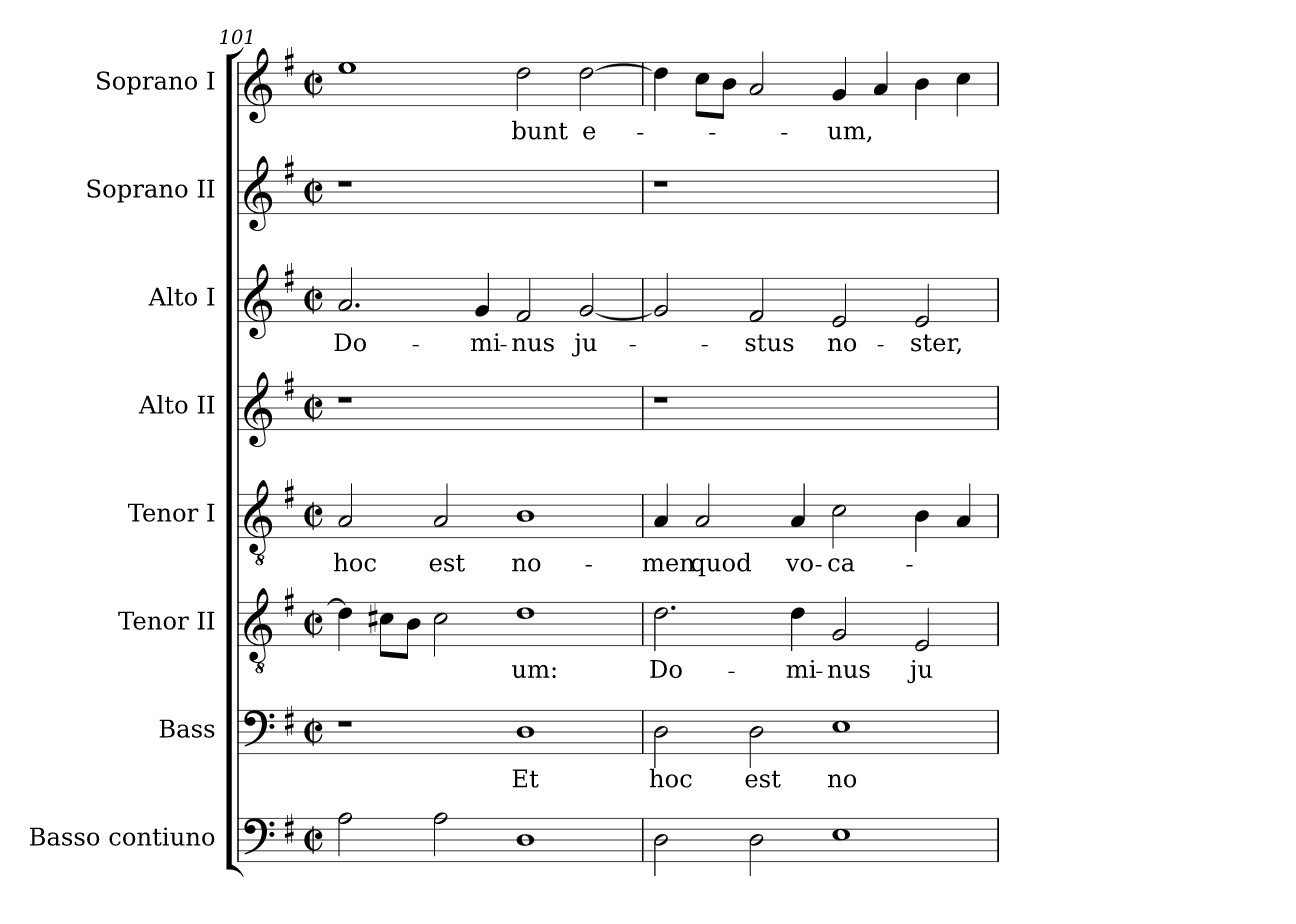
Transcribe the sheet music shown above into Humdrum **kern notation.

**kern	**kern	**text	**kern	**text	**kern	**text	**kern	**kern	**text	**kern	**kern	**text
*part8	*part7	*part7	*part6	*part6	*part5	*part5	*part4	*part3	*part3	*part2	*part1	*part1
*staff8	*staff7	*staff7	*staff6	*staff6	*staff5	*staff5	*staff4	*staff3	*staff3	*staff2	*staff1	*staff1
*I"Basso contiuno	*I"Bass	*	*I"Tenor II	*	*I"Tenor I	*	*I"Alto II	*I"Alto I	*	*I"Soprano II	*I"Soprano I	*
*	*I'B	*	*	*	*I'T	*	*	*I'A	*	*	*	*
!!LO:LB:g=z
*clefF4	*clefF4	*	*clefGv2	*	*clefGv2	*	*clefG2	*clefG2	*	*clefG2	*clefG2	*
*k[f#]	*k[f#]	*	*k[f#]	*	*k[f#]	*	*k[f#]	*k[f#]	*	*k[f#]	*k[f#]	*
*G:	*G:	*	*G:	*	*G:	*	*G:	*G:	*	*G:	*G:	*
*M2/2	*M2/2	*	*M2/2	*	*M2/2	*	*M2/2	*M2/2	*	*M2/2	*M2/2	*
*met(c|)	*met(c|)	*	*met(c|)	*	*met(c|)	*	*met(c|)	*met(c|)	*	*met(c|)	*met(c|)	*
=101	=101	=101	=101	=101	=101	=101	=101	=101	=101	=101	=101	=101
!	!	!	!	!	!	!LO:LY:b:color=#000000	!LO:N:vis=1	!	!	!	!	!
!	!	!	!	!	!	!	!	!	!LO:LY:b:color=#000000	!LO:N:vis=1	!	!
2Ai\	1r	.	4di\]	.	2Ai/	hoc	1r	2.ai/	Do-	1r	1eei	.
.	.	.	8c#Xi\L	.	.	.	.	.	.	.	.	.
.	.	.	8Bi\J	.	.	.	.	.	.	.	.	.
!	!	!	!	!	!	!LO:LY:b:color=#000000	!	!	!	!	!	!
2Ai\	.	.	2c#i\	.	2Ai/	est	.	.	.	.	.	.
!	!	!	!	!	!	!	!	!	!LO:LY:b:color=#000000	!	!	!
.	.	.	.	.	.	.	.	4gi/	-mi-	.	.	.
!	!	!LO:LY:b:color=#000000	!	!	!	!	!	!	!	!	!	!
!	!	!	!	!LO:LY:b:color=#000000	!	!	!	!	!	!	!	!
!	!	!	!	!	!	!LO:LY:b:color=#000000	!	!	!	!	!	!
!	!	!	!	!	!	!	!	!	!LO:LY:b:color=#000000	!	!	!
!	!	!	!	!	!	!	!	!	!	!	!	!LO:LY:b:color=#000000
1Di	1Di	Et	1di	-um:	1Bi	no-	1ryy	2f#i/	-nus	1ryy	2ddi\	-bunt
!	!	!	!	!	!	!	!	!	!LO:LY:b:color=#000000	!	!	!
!	!	!	!	!	!	!	!	!	!	!	!	!LO:LY:b:color=#000000
.	.	.	.	.	.	.	.	[<2gi/	ju-	.	[>2ddi\	e-
=102	=102	=102	=102	=102	=102	=102	=102	=102	=102	=102	=102	=102
!	!	!LO:LY:b:color=#000000	!	!	!	!	!	!	!	!	!	!
!	!	!	!	!LO:LY:b:color=#000000	!	!	!	!	!	!	!	!
!	!	!	!	!	!	!LO:LY:b:color=#000000	!LO:N:vis=1	!	!	!LO:N:vis=1	!	!
2Di\	2Di\	hoc	2.di\	Do-	4Ai/	-men	1r	2gi/]	.	1r	4ddi\]	.
!	!	!	!	!	!	!LO:LY:b:color=#000000	!	!	!	!	!	!
.	.	.	.	.	2Ai/	quod	.	.	.	.	8cci\L	.
.	.	.	.	.	.	.	.	.	.	.	8bi\J	.
!	!	!LO:LY:b:color=#000000	!	!	!	!	!	!	!	!	!	!
!	!	!	!	!	!	!	!	!	!LO:LY:b:color=#000000	!	!	!
2Di\	2Di\	est	.	.	.	.	.	2f#i/	-stus	.	2ai/	.
!	!	!	!	!LO:LY:b:color=#000000	!	!	!	!	!	!	!	!
!	!	!	!	!	!	!LO:LY:b:color=#000000	!	!	!	!	!	!
.	.	.	4di\	-mi-	4Ai/	vo-	.	.	.	.	.	.
!	!	!LO:LY:b:color=#000000	!	!	!	!	!	!	!	!	!	!
!	!	!	!	!LO:LY:b:color=#000000	!	!	!	!	!	!	!	!
!	!	!	!	!	!	!LO:LY:b:color=#000000	!	!	!	!	!	!
!	!	!	!	!	!	!	!	!	!LO:LY:b:color=#000000	!	!	!
!	!	!	!	!	!	!	!	!	!	!	!	!LO:LY:b:color=#000000
1Ei	1Ei	no-	2Gi/	-nus	2ci\	-ca-	1ryy	2ei/	no-	1ryy	4gi/	-um,
.	.	.	.	.	.	.	.	.	.	.	4ai/	.
!	!	!	!	!LO:LY:b:color=#000000	!	!	!	!	!	!	!	!
!	!	!	!	!	!	!	!	!	!LO:LY:b:color=#000000	!	!	!
.	.	.	2Ei/	ju-	4Bi\	.	.	2ei/	-ster,	.	4bi\	.
.	.	.	.	.	4Ai/	.	.	.	.	.	4cci\	.
=	=	=	=	=	=	=	=	=	=	=	=	=
*-	*-	*-	*-	*-	*-	*-	*-	*-	*-	*-	*-	*-
